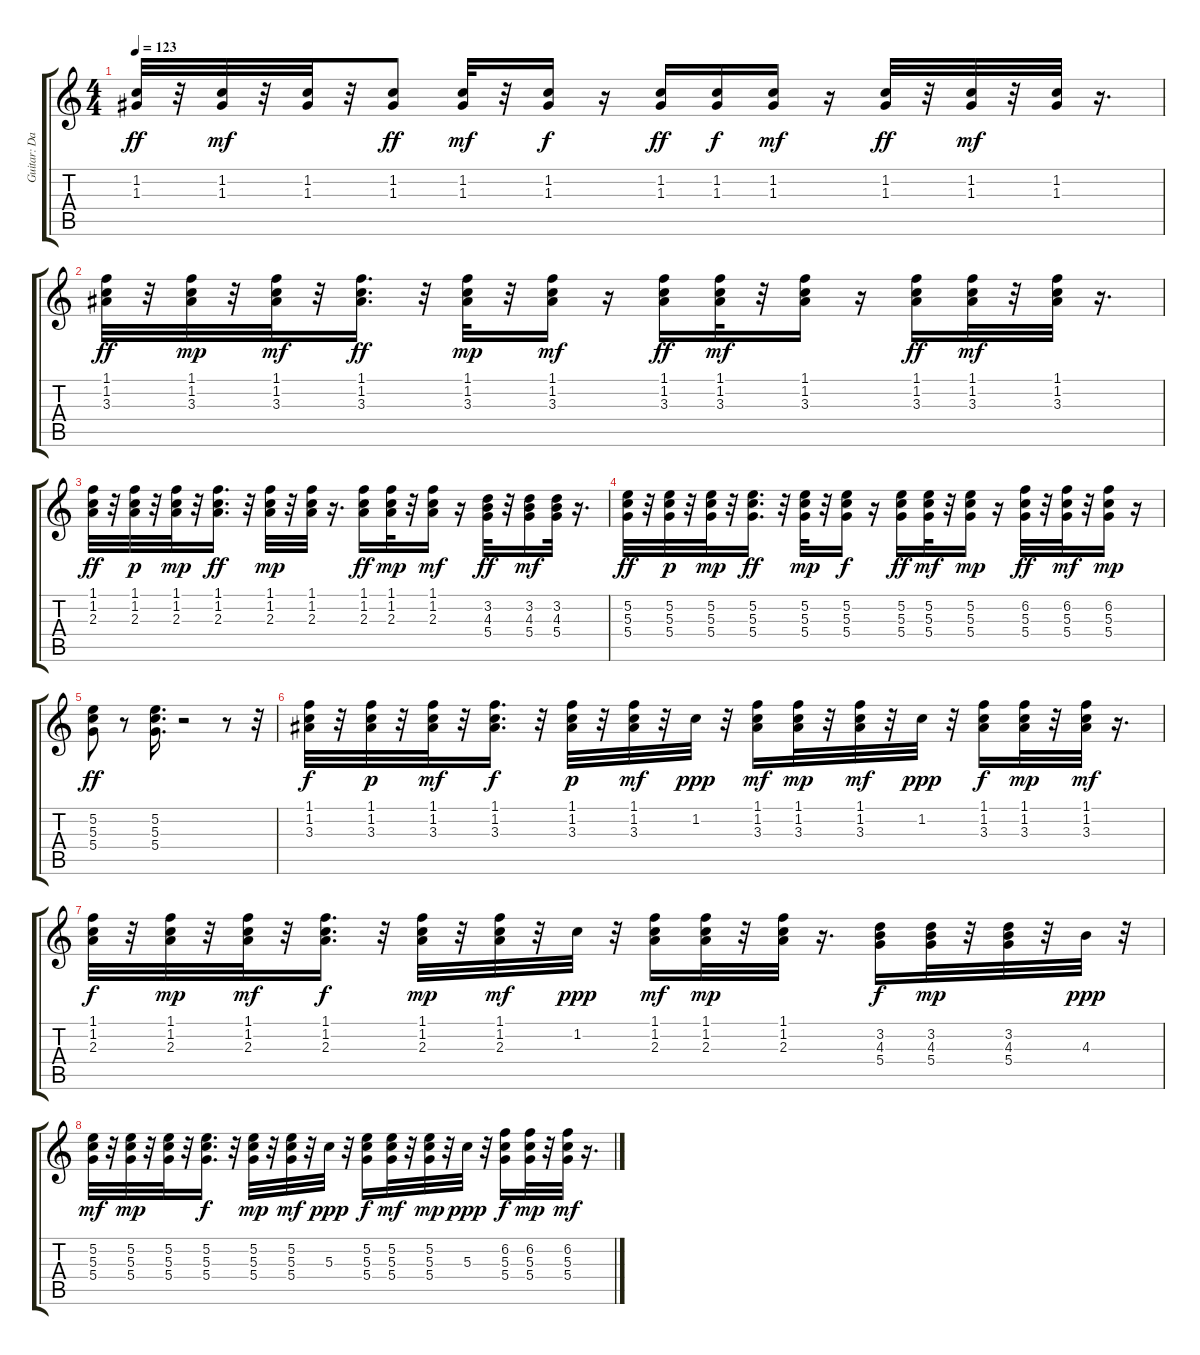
\track ("Guitar: Dave Brown" "Guitar: Da") {instrument acousticguitarsteel}
\staff {score tabs}
\tuning (E4 B3 G3 D3 A2 E2) {hide}
\ts (4 4)
\tempo 123
\clef g2
\ks c
(1.2 1.3).32{dy ff} r.32 (1.2 1.3).32{dy mf} r.32 (1.2 1.3).32 r.32 (1.2 1.3).8{dy ff} (1.2 1.3).32{dy mf} r.32 (1.2 1.3).16{dy f} r.16 (1.2 1.3).16{dy ff} (1.2 1.3).16{dy f} (1.2 1.3).16{dy mf} r.16 (1.2 1.3).32{dy ff} r.32 (1.2 1.3).32{dy mf} r.32 (1.2 1.3).32 r.16{d} |
(1.1 1.2 3.3).32{dy ff} r.32 (1.1 1.2 3.3).32{dy mp} r.32 (1.1 1.2 3.3).32{dy mf} r.32 (1.1 1.2 3.3).16{d dy ff} r.32 (1.1 1.2 3.3).32{dy mp} r.32 (1.1 1.2 3.3).16{dy mf} r.16 (1.1 1.2 3.3).16{dy ff} (1.1 1.2 3.3).32{dy mf} r.32 (1.1 1.2 3.3).16 r.16 (1.1 1.2 3.3).16{dy ff} (1.1 1.2 3.3).32{dy mf} r.32 (1.1 1.2 3.3).32 r.16{d} |
(1.1 1.2 2.3).32{dy ff} r.32 (1.1 1.2 2.3).32{dy p} r.32 (1.1 1.2 2.3).32{dy mp} r.32 (1.1 1.2 2.3).16{d dy ff} r.32 (1.1 1.2 2.3).32{dy mp} r.32 (1.1 1.2 2.3).32 r.16{d} (1.1 1.2 2.3).16{dy ff} (1.1 1.2 2.3).32{dy mp} r.32 (1.1 1.2 2.3).16{dy mf} r.16 (3.2 4.3 5.4).32{dy ff} r.32 (3.2 4.3 5.4).16{dy mf} (3.2 4.3 5.4).32 r.16{d} |
(5.2 5.3 5.4).32{dy ff} r.32 (5.2 5.3 5.4).32{dy p} r.32 (5.2 5.3 5.4).32{dy mp} r.32 (5.2 5.3 5.4).16{d dy ff} r.32 (5.2 5.3 5.4).32{dy mp} r.32 (5.2 5.3 5.4).16{dy f} r.16 (5.2 5.3 5.4).16{dy ff} (5.2 5.3 5.4).32{dy mf} r.32 (5.2 5.3 5.4).16{dy mp} r.16 (6.2 5.3 5.4).32{dy ff} r.32 (6.2 5.3 5.4).32{dy mf} r.32 (6.2 5.3 5.4).16{dy mp} r.16 |
(5.2 5.3 5.4).8{dy ff} r.8 (5.2 5.3 5.4).16{d} r.2 r.8 r.32 |
(1.1 1.2 3.3).32{dy f} r.32 (1.1 1.2 3.3).32{dy p} r.32 (1.1 1.2 3.3).32{dy mf} r.32 (1.1 1.2 3.3).16{d dy f} r.32 (1.1 1.2 3.3).32{dy p} r.32 (1.1 1.2 3.3).32{dy mf} r.32 1.2.32{dy ppp} r.32 (1.1 1.2 3.3).16{dy mf} (1.1 1.2 3.3).32{dy mp} r.32 (1.1 1.2 3.3).32{dy mf} r.32 1.2.32{dy ppp} r.32 (1.1 1.2 3.3).16{dy f} (1.1 1.2 3.3).32{dy mp} r.32 (1.1 1.2 3.3).32{dy mf} r.16{d} |
(1.1 1.2 2.3).32{dy f} r.32 (1.1 1.2 2.3).32{dy mp} r.32 (1.1 1.2 2.3).32{dy mf} r.32 (1.1 1.2 2.3).16{d dy f} r.32 (1.1 1.2 2.3).32{dy mp} r.32 (1.1 1.2 2.3).32{dy mf} r.32 1.2.32{dy ppp} r.32 (1.1 1.2 2.3).16{dy mf} (1.1 1.2 2.3).32{dy mp} r.32 (1.1 1.2 2.3).32 r.16{d} (3.2 4.3 5.4).16{dy f} (3.2 4.3 5.4).32{dy mp} r.32 (3.2 4.3 5.4).32 r.32 4.3.32{dy ppp} r.32 |
(5.2 5.3 5.4).32{dy mf} r.32 (5.2 5.3 5.4).32{dy mp} r.32 (5.2 5.3 5.4).32 r.32 (5.2 5.3 5.4).16{d dy f} r.32 (5.2 5.3 5.4).32{dy mp} r.32 (5.2 5.3 5.4).32{dy mf} r.32 5.3.32{dy ppp} r.32 (5.2 5.3 5.4).16{dy f} (5.2 5.3 5.4).32{dy mf} r.32 (5.2 5.3 5.4).32{dy mp} r.32 5.3.32{dy ppp} r.32 (6.2 5.3 5.4).16{dy f} (6.2 5.3 5.4).32{dy mp} r.32 (6.2 5.3 5.4).32{dy mf} r.16{d}
